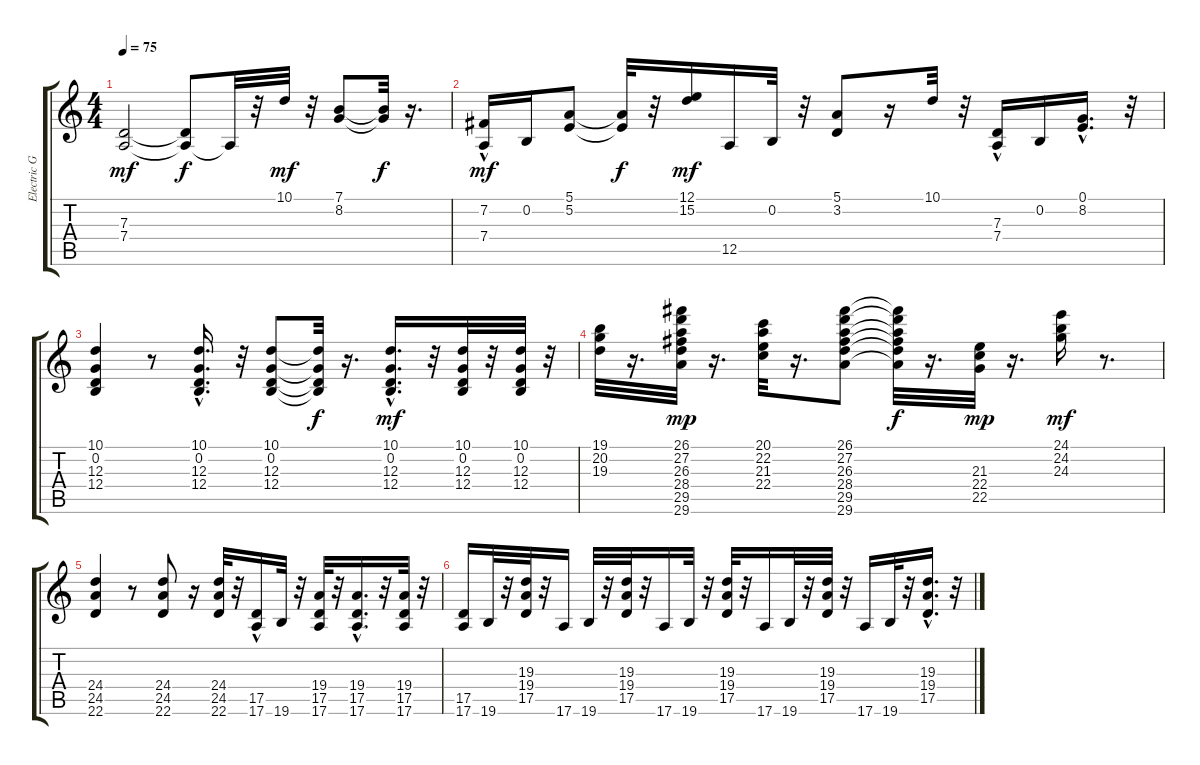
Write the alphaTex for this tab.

\track ("Electric Guitar 5" "Electric G") {instrument lead8bassandlead}
\staff {score tabs}
\tuning (E4 B3 G3 D3 A2 E2) {hide}
\ts (4 4)
\tempo 75
\clef g2
\ks c
(7.3 7.4).2{dy mf volume 8} (7.3{t} 7.4{t}).8{dy f} 7.4{t}.32 r.32 10.1.32{dy mf volume 7} r.32 (7.1 8.2).8 (7.1{t} 8.2{t}).32{dy f} r.16{d} |
(7.2{hac} 7.4).16{dy mf volume 6} 0.2.16 (5.1 5.2).8{volume 6} (5.1{t} 5.2{t}).32{dy f} r.32 (12.1 15.2).16{dy mf volume 6} 12.5.16{volume 6} 0.2.32 r.32 (5.1 3.2).8{volume 6} r.16 10.1.32{volume 6} r.32 (7.3{hac} 7.4).16{volume 6} 0.2.16{volume 6} (0.1{hac} 8.2{hac}).16{d} r.32 |
(10.1 0.2 12.3 12.4).4{volume 6} r.8 (10.1{hac} 0.2{hac} 12.3{hac} 12.4{hac}).16{d volume 5} r.32 (10.1 0.2 12.3 12.4).8{volume 5} (10.1{t} 0.2{t} 12.3{t} 12.4{t}).32{dy f} r.16{d} (10.1{hac} 0.2{hac} 12.3{hac} 12.4{hac}).16{d dy mf volume 5} r.32 (10.1 0.2 12.3 12.4).32{volume 4} r.32 (10.1 0.2 12.3 12.4).32 r.32 |
(19.1 20.2 19.3).32{volume 4} r.16{d} (26.1 27.2 26.3 28.4 29.5 29.6).32{dy mp volume 4} r.16{d} (20.1 22.2 21.3 22.4).32{volume 4} r.16{d} (26.1 27.2 26.3 28.4 29.5 29.6).8{volume 4} (26.1{t} 27.2{t} 26.3{t} 28.4{t} 29.5{t} 29.6{t}).32{dy f} r.16{d} (21.3 22.4 22.5).32{dy mp volume 4} r.16{d} (24.1 24.2 24.3).16{dy mf volume 4} r.8{d} |
(24.4 24.5 22.6).4{volume 3} r.8 (24.4 24.5 22.6).8{volume 3} r.16 (24.4 24.5 22.6).32{volume 3} r.32 (17.5{hac} 17.6).16{volume 3} 19.6.32 r.32 (19.4 17.5 17.6).32{volume 2} r.32 (19.4{hac} 17.5{hac} 17.6{hac}).16{d volume 2} r.32 (19.4 17.5 17.6).32{volume 2} r.32 |
(17.5 17.6).16 19.6.32{volume 2} r.32 (19.3 19.4 17.5).32 r.32 17.6.16{volume 2} 19.6.32 r.32 (19.3 19.4 17.5).32{volume 2} r.32 17.6.16 19.6.32{volume 2} r.32 (19.3 19.4 17.5).32{volume 2} r.32 17.6.16 19.6.32{volume 2} r.32 (19.3 19.4 17.5).32 r.32 17.6.16{volume 1} 19.6.32 r.32 (19.3{hac} 19.4{hac} 17.5{hac}).16{d volume 1} r.32
